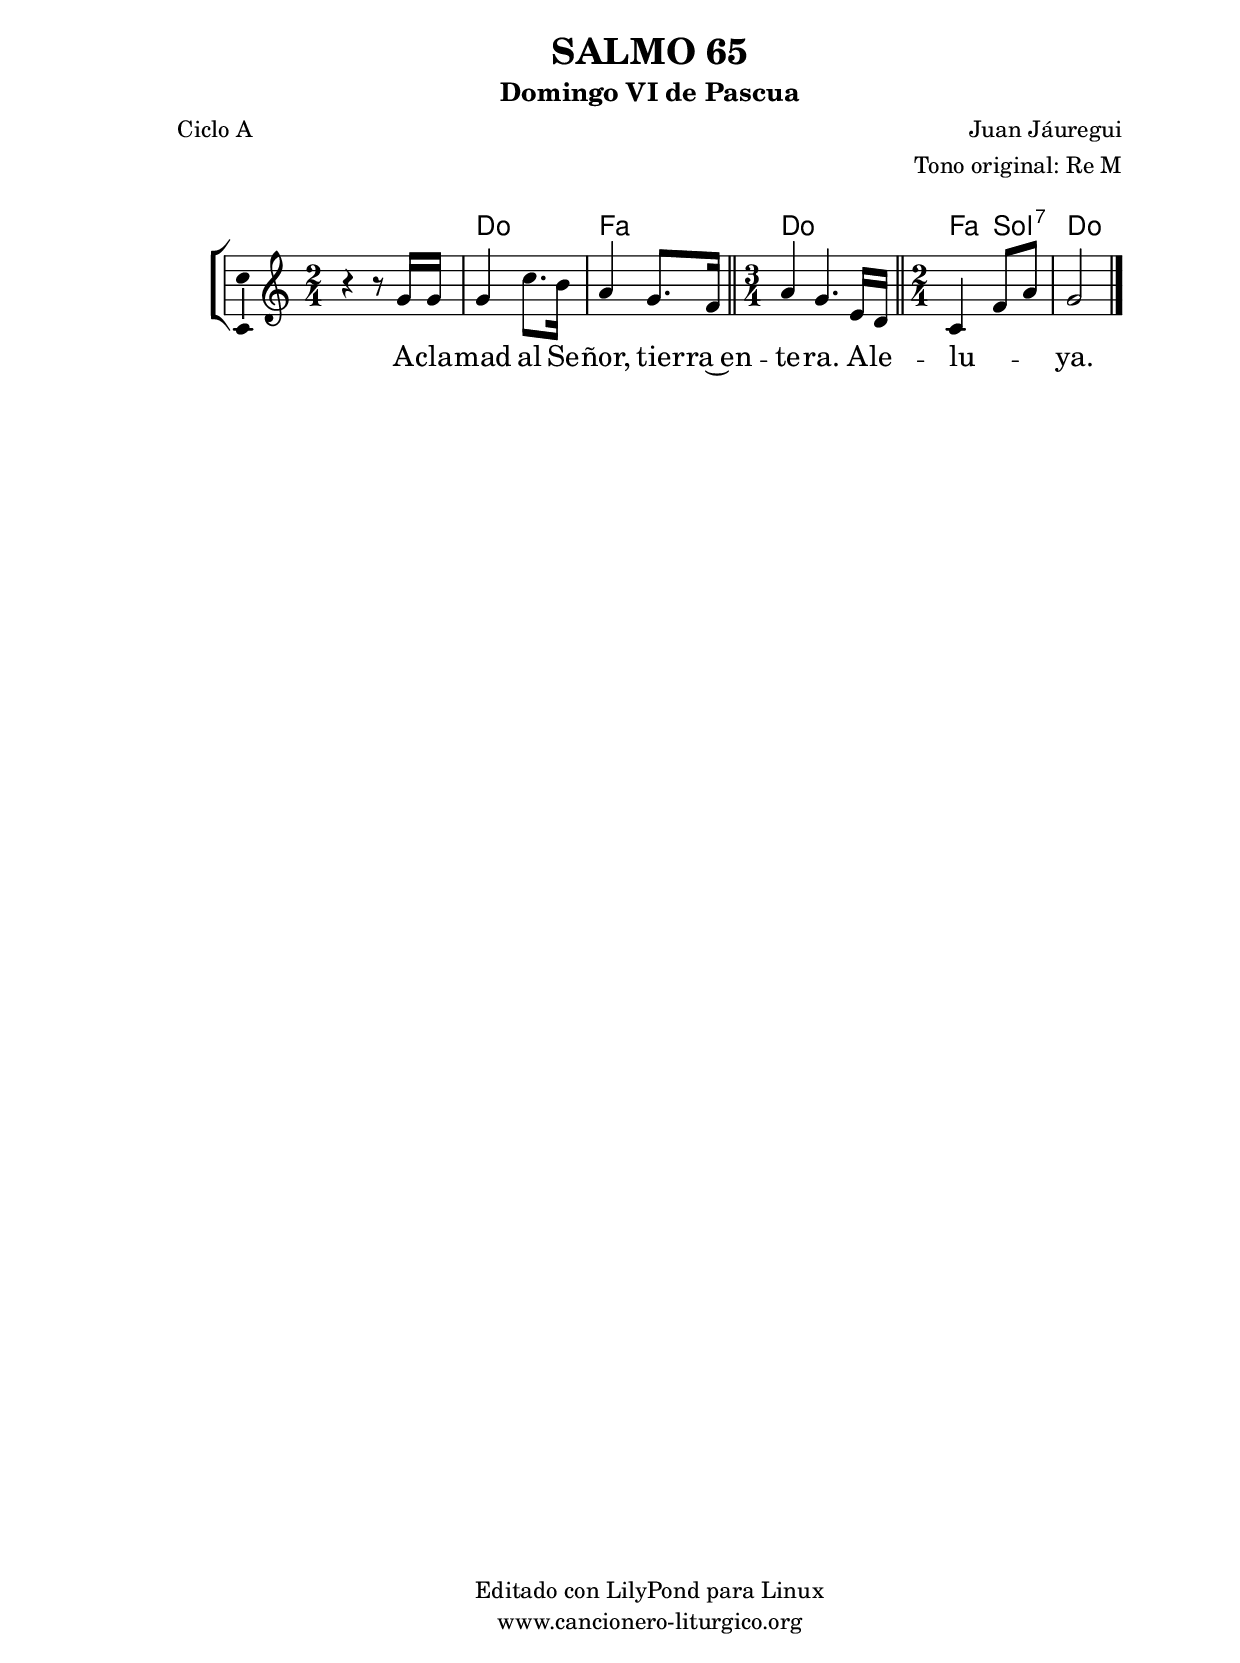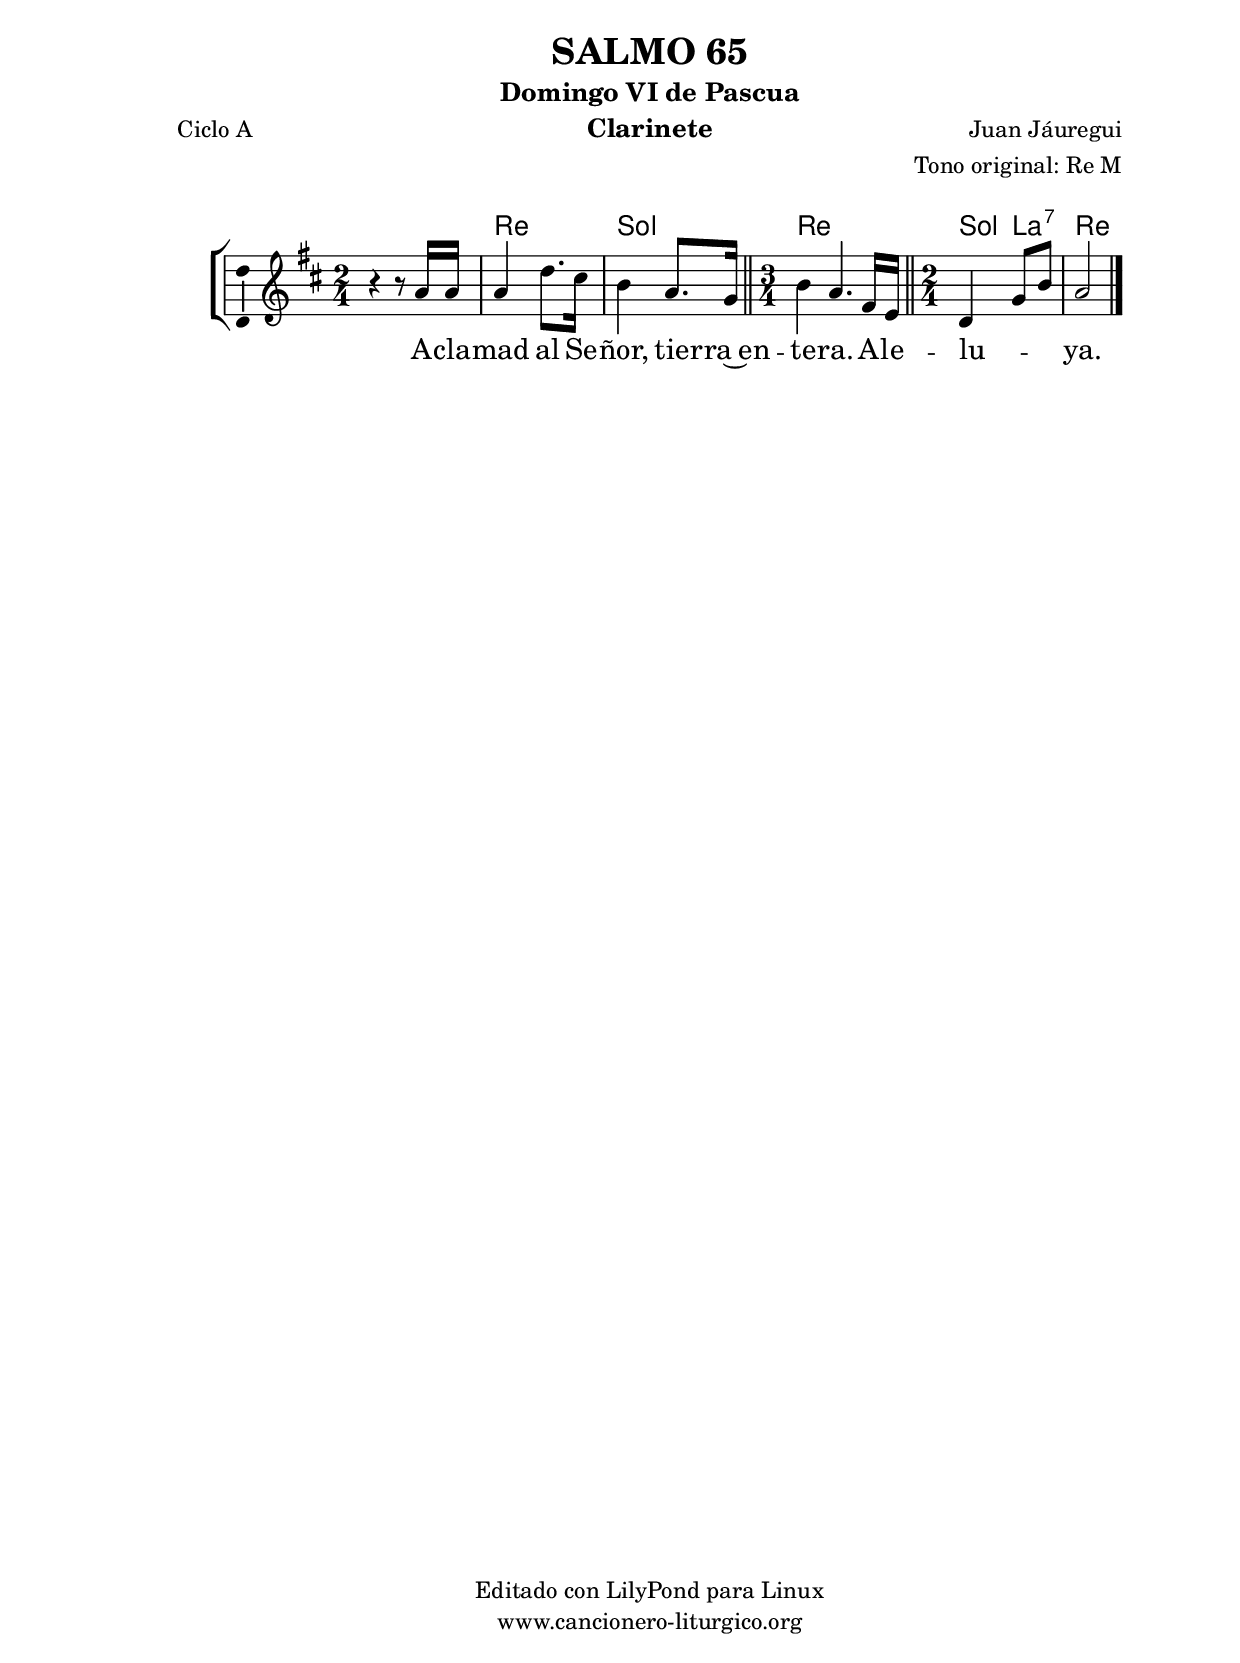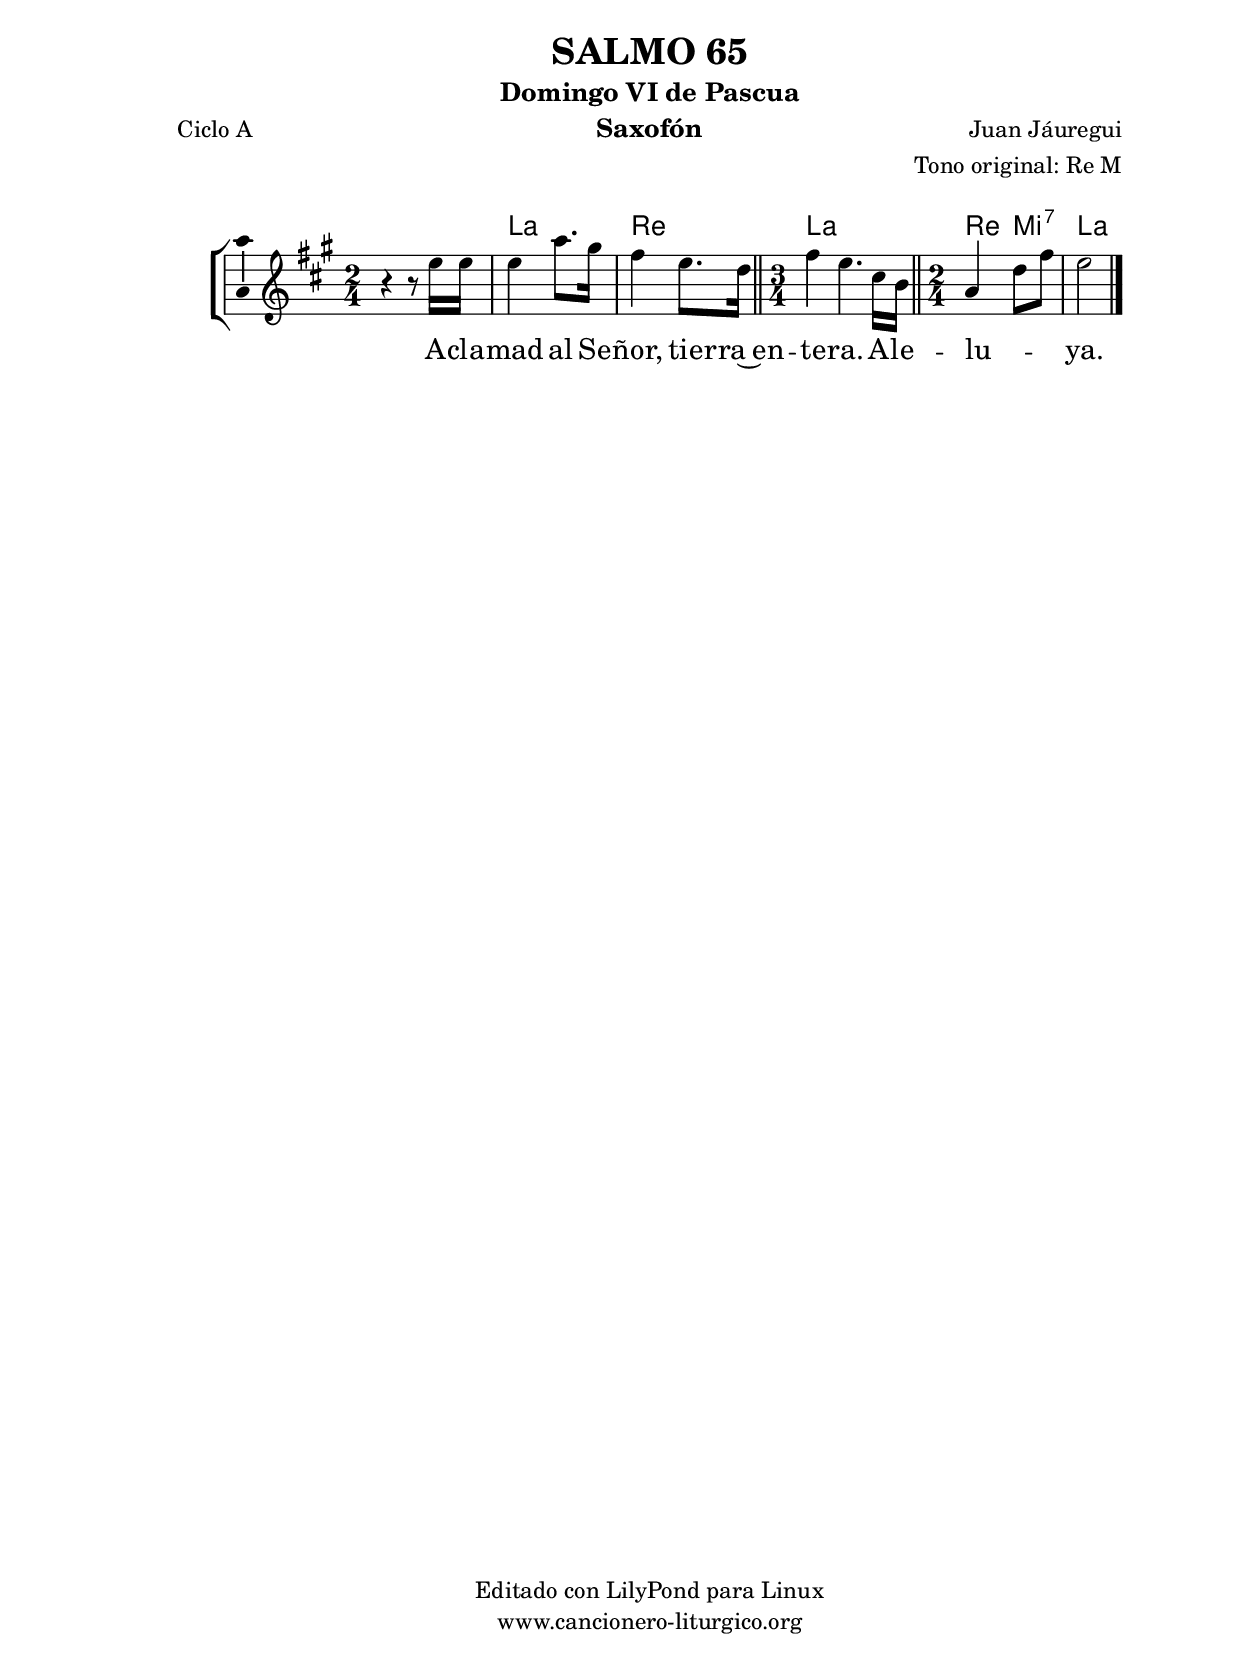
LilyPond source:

%
%para convertir .midi en .wav:
%timidity filename.midi -Ow -o finename.wav
%
%
%Para convertir de .wav a .mp3:
%lame -h -m j filename.wav
%
%
%para escuchar el midi:
%timidity nombrefichero.midi
%


%versión de lilypond para la que se ha escrito esta partitura:
\version "2.16.0"

	%Tamaño papel
	#(set-default-paper-size "a4")
	%Tamaño partitura
	#(set-global-staff-size 20)
	%No responde al pulsar sobre una nota
	#(ly:set-option 'point-and-click #f)

%parámetros del encabezamiento:
\header {
	title = "SALMO 65"
	subtitle = "Domingo VI de Pascua"
	composer = "Juan Jáuregui"
	poet = "Ciclo A"
	meter = ""
	arranger = "Tono original: Re M"
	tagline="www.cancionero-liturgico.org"
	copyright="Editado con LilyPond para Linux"
	}

%parámetros asociados al papel:
\paper  {
	oddHeaderMarkup = \markup {\fill-line { \on-the-fly #not-first-page \fromproperty #'header:title \on-the-fly #not-first-page \fromproperty #'header:composer }}
	evenHeaderMarkup = \markup {\fill-line { \fromproperty #'header:composer \fromproperty #'header:title }}
	#(set-paper-size "a4")
	print-page-number = ##f
	first-page-number = 1
	print-first-page-number = ##f
%	head-separation = 3.0 \cm
	top-margin = 2.0 \cm
	bottom-margin = 0.5\cm
%%%	bottom-margin = -1.0\cm
	left-margin = 3.0 \cm
	line-width = 16.0 \cm 
	indent = 8\mm
	interscoreline = 2.\mm
	between-system-space = 15\mm
%	para que las partituras no llenen la hoja:
	ragged-bottom = ##t
%	idem para la última hoja:
	ragged-last-bottom = ##f
%	para que las partituras llenen el ancho del papel:
	ragged-last = ##f
	after-title-space = 2.5 \cm
%page-count=1
%system-count=8

	%Flexible Vertical Spacing
%	markup-markup-spacing =
%	#'((basic-distance . 15) (minimum-distance . 15) (padding . 3))
	markup-system-spacing =
	#'((basic-distance . 15) (minimum-distance . 15) (padding . 3))
	system-system-spacing =
	#'((basic-distance . 15) (minimum-distance . 15) (padding . 3))
	score-system-spacing =
	#'((basic-distance . 15) (minimum-distance . 15) (padding . 5))
%	top-system-spacing = % header
%	#'((basic-distance . 8) (minimum-distance . 0) (padding . 3))
%	top-markup-spacing =
%	#'((basic-distance . 20) (minimum-distance . 20) (padding . 3))
	last-bottom-spacing = % footer
	#'((basic-distance . 5) (minimum-distance . 5) (padding . 3))
%	score-markup-spacing =
%	#'((basic-distance . 16) (minimum-distance . 13) (padding . 3))

	}


%parámetros que afectan a toda la partitura:
global =  {
	%clave de sol (G):
	\clef G
	%armadura:
	\transpose d c
	\key d \major
	\tempo 4=80
	\set Score.tempoHideNote = ##t
	}


acordes = {
	\italianChords
	\chordmode {
	\transpose d c
{

s2
d2 g d2. g4 a:7 d2

	}
	}
}

melodia = 
	\transpose d c
{
	\relative c''{

\time 2/4
r4 r8 a16 a
a4 d8. cis16
b4 a8. g16

\bar "||"
\time 3/4
b4 a4. fis16 e

\bar "||"
\time 2/4
d4 g8 b
a2

	\bar "|."
	}
	}


texto = \lyricmode {
A -- cla -- mad al Se -- ñor, tie -- rra~en -- te -- ra.
A -- le -- lu -- _ _ ya.
	}


acordesStaff = \context ChordNames = acordesStaff <<
	\set chordChanges = ##t
	\acordes
	>>


vozStaff = \context Voice = vozStaff
\with {\consists "Ambitus_engraver"}
<<
%	\set Staff.instrumentName = ""
%	\set Staff.shortInstrumentName = ""
%	\set Staff.midiInstrument = #"clarinet"
%	\set Staff.midiInstrument = #"cello"
%	\set Staff.midiInstrument = #"flute"
	\set Staff.midiInstrument = #"electric guitar (jazz)"
%	\set Staff.midiInstrument = #"english horn"
%	\set Staff.midiInstrument = #"violin"
%	\set Staff.midiInstrument = #"glockenspiel"
	\set Staff.midiMinimumVolume = #0.7
	\set Staff.midiMaximumVolume = #0.9
	\global
	\melodia
	>>


textoStaff = \context Lyrics = textoStaff <<
	\lyricsto vozStaff \texto
	>>

\book {
	\score {
		\context ChoirStaff {
			\override StaffGroup.SystemStartBracket #'collapse-height = #1
			\override Score.SystemStartBar #'collapse-height = #1
			<<
			\acordesStaff
			\vozStaff
			\textoStaff
			>>
			}
		\layout {
	    		\context {
				\Lyrics
				\override LyricText #'font-size = #2
				}
	   		 \context {
				\Score
				%fontSize = #3
				\override StaffSymbol #'staff-space = #(magstep +3)
				%\override Beam #'thickness = #0.55
				%\override SpacingSpanner #'spacing-increment = #1.0
				%\override Slur #'height-limit = #1.5
				}
			}
		}
	\score {
		\unfoldRepeats
		\context ChoirStaff {
			<<
			\acordesStaff
			\vozStaff
			>>
			}
		\midi {
	  		\context {
	  			\Score
				tempoWholesPerMinute = #(ly:make-moment 70 4)
				}
			}
		}
	}

%Partitura para clarinete
#(define output-suffix "C")
\book {
	\header{
		instrument = "Clarinete"
		}
	\score {
		\context ChoirStaff {
			\override StaffGroup.SystemStartBracket #'collapse-height = #1
			\override Score.SystemStartBar #'collapse-height = #1
\transpose c d
			<<
			\acordesStaff
			\vozStaff
			\textoStaff
			>>
			}
		\layout {
	    		\context {
				\Lyrics
				\override LyricText #'font-size = #2
				}
	   		 \context {
				\Score
				%fontSize = #3
				\override StaffSymbol #'staff-space = #(magstep +3)
				%\override Beam #'thickness = #0.55
				%\override SpacingSpanner #'spacing-increment = #1.0
				%\override Slur #'height-limit = #1.5
				}
			}
		}
	}

%Partitura para saxofón
#(define output-suffix "S")
\book {
	\header{
		instrument = "Saxofón"
		}
	\score {
		\context ChoirStaff {
			\override StaffGroup.SystemStartBracket #'collapse-height = #1
			\override Score.SystemStartBar #'collapse-height = #1
\transpose c a
			<<
			\acordesStaff
			\vozStaff
			\textoStaff
			>>
			}
		\layout {
	    		\context {
				\Lyrics
				\override LyricText #'font-size = #2
				}
	   		 \context {
				\Score
				%fontSize = #3
				\override StaffSymbol #'staff-space = #(magstep +3)
				%\override Beam #'thickness = #0.55
				%\override SpacingSpanner #'spacing-increment = #1.0
				%\override Slur #'height-limit = #1.5
				}
			}
		}
	}

